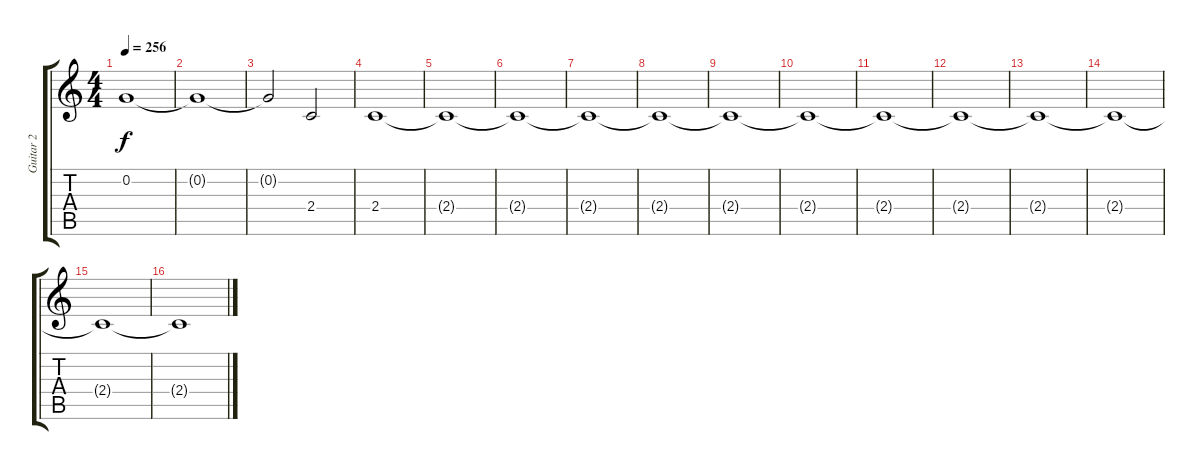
\track ("Guitar 2" "Guitar 2") {instrument electricguitarclean}
\staff {score tabs}
\tuning (C4 G3 Eb3 Bb2 F2 C2) {hide}
\ts (4 4)
\tempo 256
\clef g2
\ks c
0.2{t}.1{dy f} |
0.2{t}.1 |
0.2{t}.2 2.4.2 |
2.4.1 |
2.4{t}.1 |
2.4{t}.1 |
2.4{t}.1 |
2.4{t}.1 |
2.4{t}.1 |
2.4{t}.1 |
2.4{t}.1 |
2.4{t}.1 |
2.4{t}.1 |
2.4{t}.1 |
2.4{t}.1 |
2.4{t}.1
